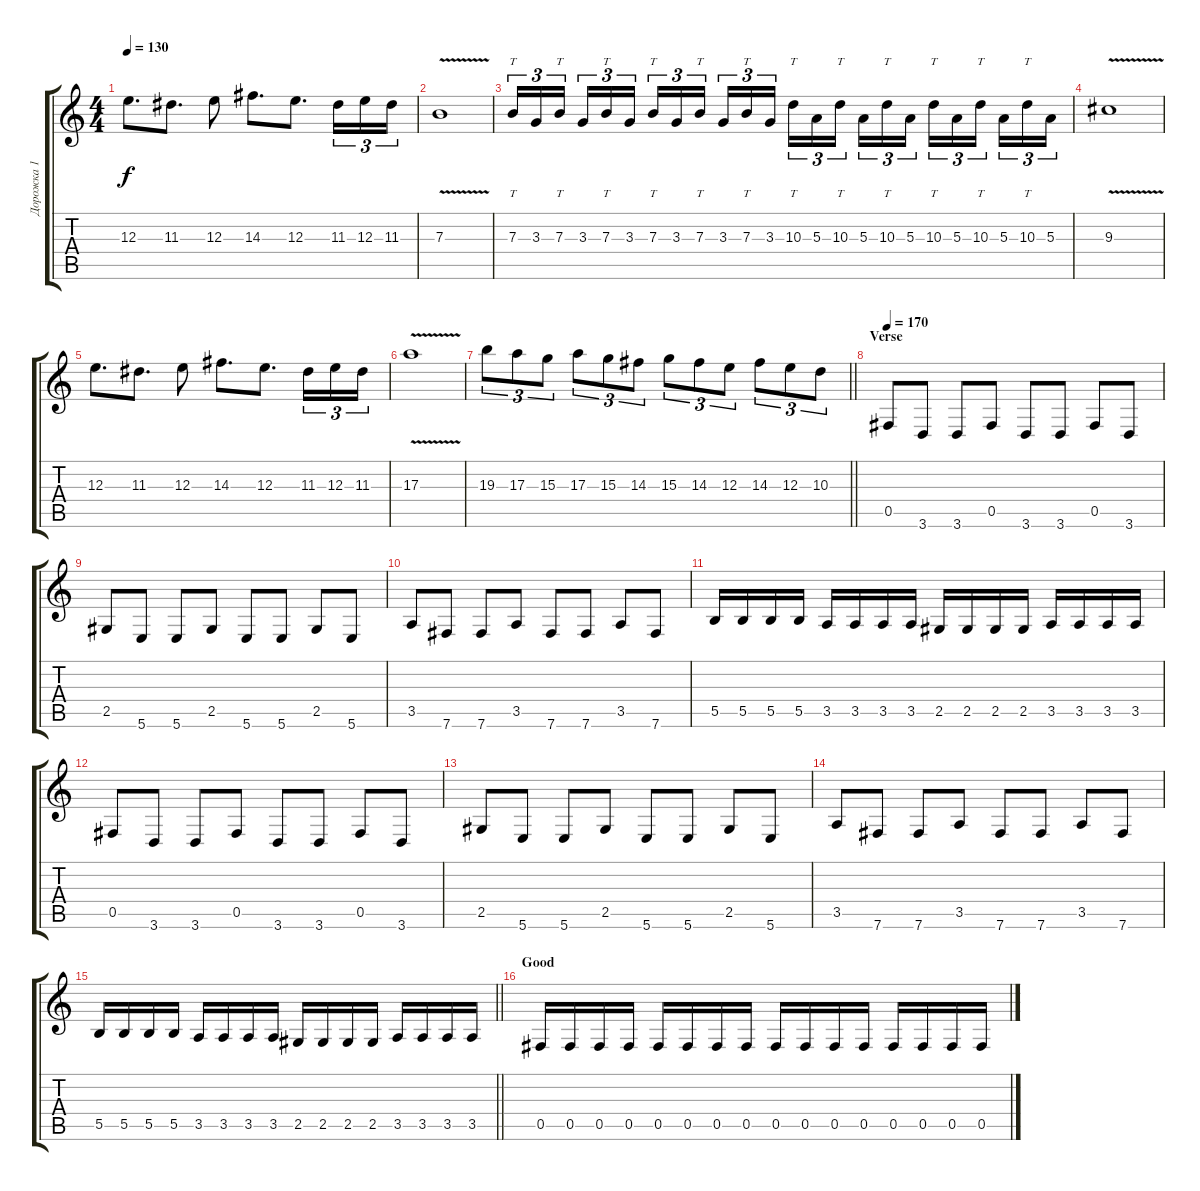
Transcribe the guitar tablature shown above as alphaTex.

\track ("Дорожка 1" "Дорожка 1") {instrument distortionguitar}
\staff {score tabs}
\tuning (Db4 Ab3 E3 B2 Gb2 B1) {hide}
\ts (4 4)
\tempo 130
\clef g2
\ks c
12.3.8{d dy f} 11.3.8{d} 12.3.8 14.3.8{d} 12.3.8{d} 11.3.16{tu (3 2)} 12.3.16{tu (3 2)} 11.3.16{tu (3 2)} |
7.3{v}.1 |
7.3.16{tt tu (3 2)} 3.3.16{tu (3 2)} 7.3.16{tt tu (3 2) beam splitsecondary} 3.3.16{tu (3 2)} 7.3.16{tt tu (3 2)} 3.3.16{tu (3 2)} 7.3.16{tt tu (3 2)} 3.3.16{tu (3 2)} 7.3.16{tt tu (3 2) beam splitsecondary} 3.3.16{tu (3 2)} 7.3.16{tt tu (3 2)} 3.3.16{tu (3 2)} 10.3.16{tt tu (3 2)} 5.3.16{tu (3 2)} 10.3.16{tt tu (3 2) beam splitsecondary} 5.3.16{tu (3 2)} 10.3.16{tt tu (3 2)} 5.3.16{tu (3 2)} 10.3.16{tt tu (3 2)} 5.3.16{tu (3 2)} 10.3.16{tt tu (3 2) beam splitsecondary} 5.3.16{tu (3 2)} 10.3.16{tt tu (3 2)} 5.3.16{tu (3 2)} |
9.3{v}.1 |
12.3.8{d} 11.3.8{d} 12.3.8 14.3.8{d} 12.3.8{d} 11.3.16{tu (3 2)} 12.3.16{tu (3 2)} 11.3.16{tu (3 2)} |
17.3{v}.1 |
\barLineRight lightlight
19.3.8{tu (3 2)} 17.3.8{tu (3 2)} 15.3.8{tu (3 2)} 17.3.8{tu (3 2)} 15.3.8{tu (3 2)} 14.3.8{tu (3 2)} 15.3.8{tu (3 2)} 14.3.8{tu (3 2)} 12.3.8{tu (3 2)} 14.3.8{tu (3 2)} 12.3.8{tu (3 2)} 10.3.8{tu (3 2)} |
\section ("" "Verse")
\tempo 170
0.5.8 3.6.8 3.6.8 0.5.8 3.6.8 3.6.8 0.5.8 3.6.8 |
2.5.8 5.6.8 5.6.8 2.5.8 5.6.8 5.6.8 2.5.8 5.6.8 |
3.5.8 7.6.8 7.6.8 3.5.8 7.6.8 7.6.8 3.5.8 7.6.8 |
5.5.16 5.5.16 5.5.16 5.5.16 3.5.16 3.5.16 3.5.16 3.5.16 2.5.16 2.5.16 2.5.16 2.5.16 3.5.16 3.5.16 3.5.16 3.5.16 |
0.5.8 3.6.8 3.6.8 0.5.8 3.6.8 3.6.8 0.5.8 3.6.8 |
2.5.8 5.6.8 5.6.8 2.5.8 5.6.8 5.6.8 2.5.8 5.6.8 |
3.5.8 7.6.8 7.6.8 3.5.8 7.6.8 7.6.8 3.5.8 7.6.8 |
\barLineRight lightlight
5.5.16 5.5.16 5.5.16 5.5.16 3.5.16 3.5.16 3.5.16 3.5.16 2.5.16 2.5.16 2.5.16 2.5.16 3.5.16 3.5.16 3.5.16 3.5.16 |
\section ("" "Good")
0.5.16 0.5.16 0.5.16 0.5.16 0.5.16 0.5.16 0.5.16 0.5.16 0.5.16 0.5.16 0.5.16 0.5.16 0.5.16 0.5.16 0.5.16 0.5.16
